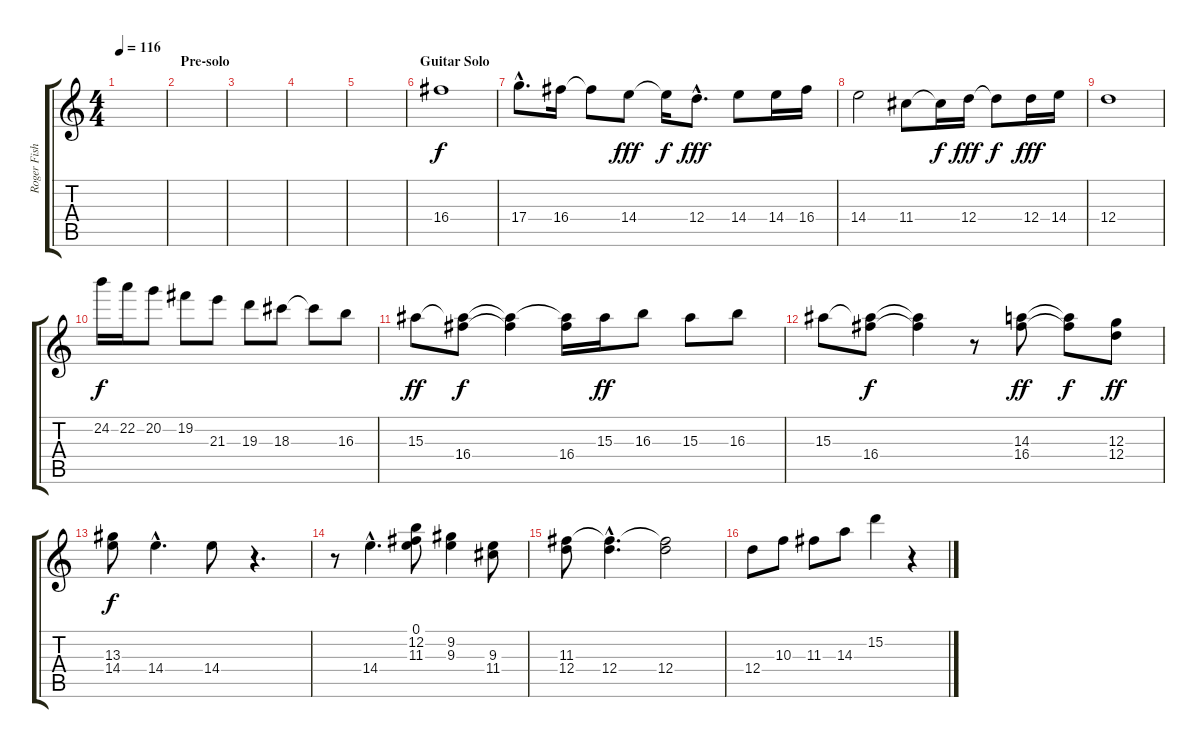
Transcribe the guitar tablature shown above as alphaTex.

\track ("Roger Fisher 2" "Roger Fish") {instrument electricguitarclean}
\staff {score tabs}
\tuning (E4 B3 G3 D3 A2 E2) {hide}
\ts (4 4)
\tempo 116
\clef g2
\ks c
|
\section ("" "Pre-solo")
|
|
|
|
\section ("" "Guitar Solo")
16.4.1 |
17.4{hac}.8{d} 16.4.16 16.4{t}.8{dy f} 14.4.8{dy fff} 14.4{t}.16{dy f} 12.4{hac}.8{d dy fff} 14.4.8 14.4.16 16.4.16 |
14.4.2 11.4.8 11.4{t}.16{dy f} 12.4.16{dy fff} 12.4{t}.8{dy f} 12.4.16{dy fff} 14.4.16 |
12.4.1 |
24.2.16{dy f} 22.2.16 20.2.8 19.2.8 21.3.8 19.3.8 18.3.8 18.3{t}.8 16.3.8 |
15.3.8{dy ff} (15.3{t} 16.4).8{dy f} (15.3{t} 16.4{t}).4 (15.3{t} 16.4).16 15.3.16{dy ff} 16.3.8 15.3.8 16.3.8 |
15.3.8 (15.3{t} 16.4).8{dy f} (15.3{t} 16.4{t}).4 r.8 (14.3 16.4).8{dy ff} (14.3{t} 16.4{t}).8{dy f} (12.3 12.4).8{dy ff} |
(13.3 14.4).8{dy f} 14.4{hac}.4{d} 14.4.8 r.4{d} |
r.8 14.4{hac}.4{d} (0.1 12.2 11.3).8 (9.2 9.3).4 (9.3 11.4).8 |
(11.3 12.4).8 (11.3{hac t} 12.4{hac}).4{d} (11.3{t} 12.4).2 |
12.4.8 10.3.8 11.3.8 14.3.8 15.2.4 r.4
